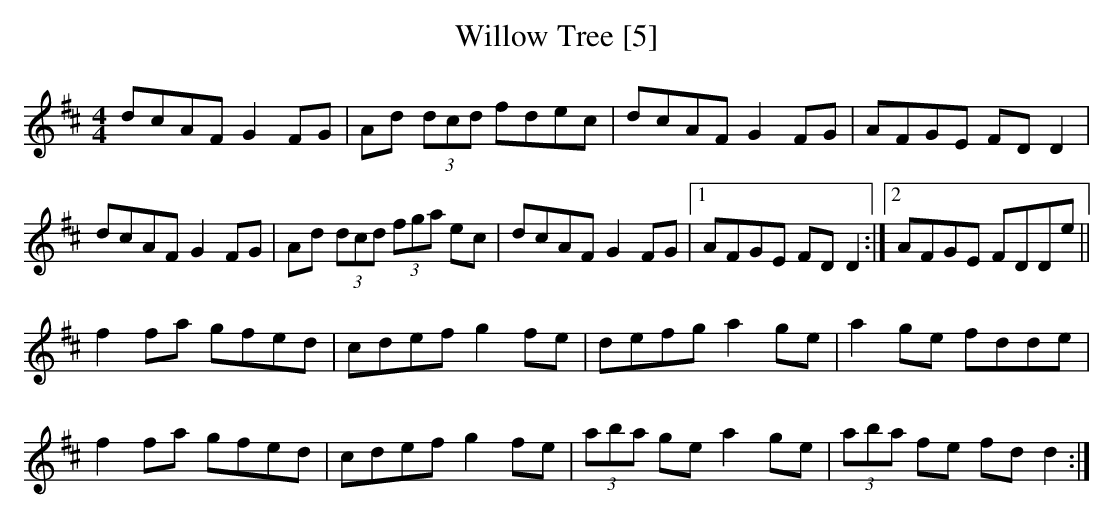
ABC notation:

X:1
T: Willow Tree [5]
L: 1/8
M: 4/4
K: D
dcAF G2 FG|Ad (3dcd fdec|dcAF G2 FG|AFGE FD D2|
dcAF G2 FG|Ad (3dcd (3fga ec|dcAF G2 FG|1 AFGE FD D2 :|2\
AFGE FDDe||
f2 fa gfed|cdef g2 fe|defg a2 ge|a2 ge fdde|
f2 fa gfed|cdef g2 fe|(3aba ge a2 ge|(3aba fe fd d2 :|
